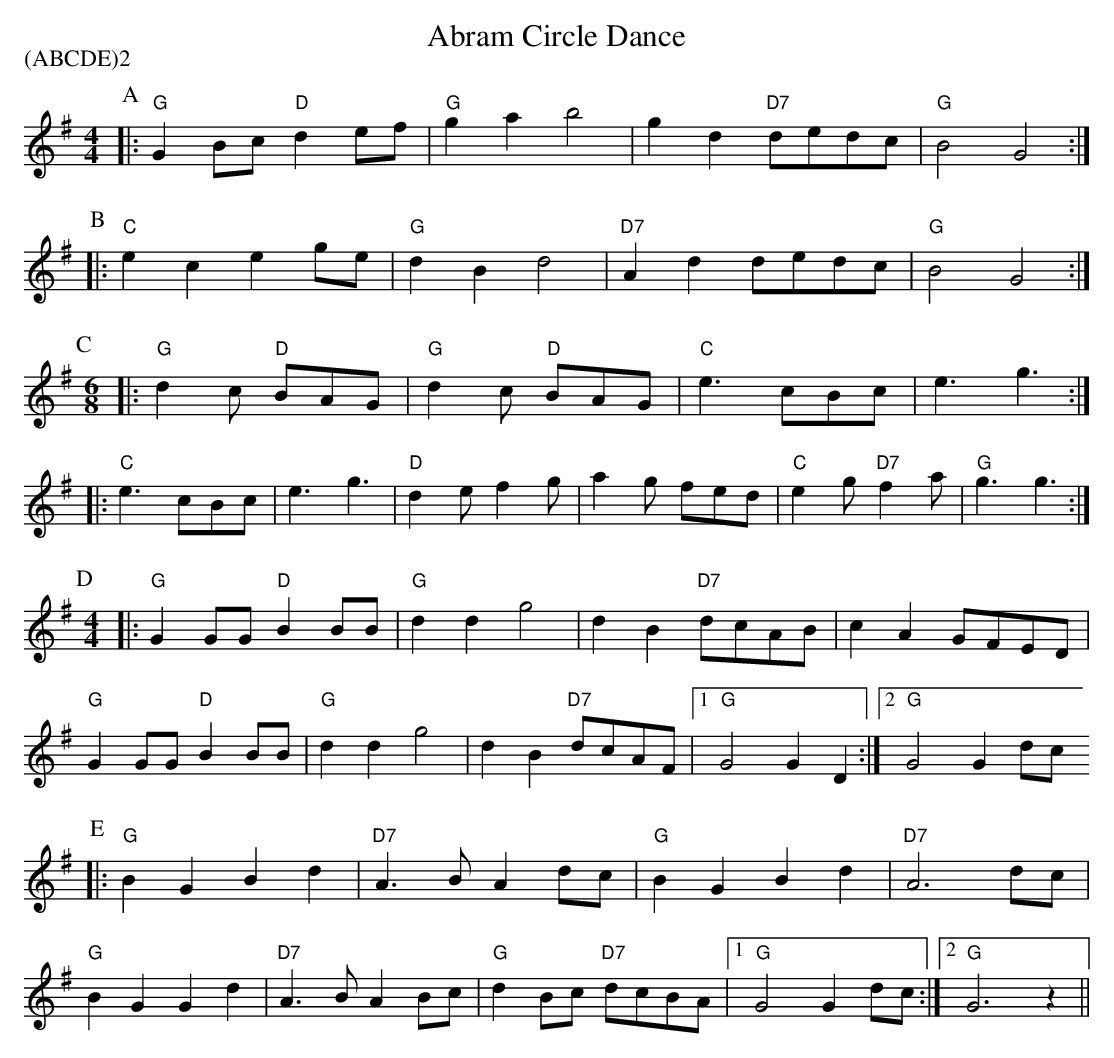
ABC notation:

X:1
T:Abram Circle Dance
P:(ABCDE)2
M:4/4
L:1/8
K:G
P:A
|: "G" G2 Bc "D" d2 ef | "G" g2 a2 b4 | g2 d2 "D7" dedc   | "G" B4 G4 :|
P:B
|: "C" e2 c2 e2 ge     | "G" d2 B2 d4 | "D7" A2 d2 dedc | "G" B4 G4   :|
P:C
[M:6/8] |: "G" d2 c "D" BAG | "G" d2 c "D" BAG | "C" e3 cBc | e3 g3 :|
|: "C" e3 cBc | e3 g3   | "D" d2 e f2 g | a2 g fed | "C" e2 g "D7" f2 a | "G" g3 g3 :|
P:D
[M:4/4] |: "G" G2 GG "D" B2 BB | "G" d2 d2 g4  | d2 B2 "D7" dcAB | c2 A2 GFED |
"G" G2 GG "D" B2 BB | "G" d2 d2 g4 | d2 B2 "D7" dcAF |1 "G" G4 G2 D2 :|2 "G" G4 G2 dc
P:E
|: "G" B2 G2 B2 d2 | "D7" A3 B A2 dc | "G" B2 G2 B2 d2 | "D7" A6 dc |
"G" B2 G2 G2 d2 | "D7" A3 B A2 Bc | "G" d2 Bc "D7" dcBA |1 "G" G4 G2 dc :|2 "G" G6 z2 ||
